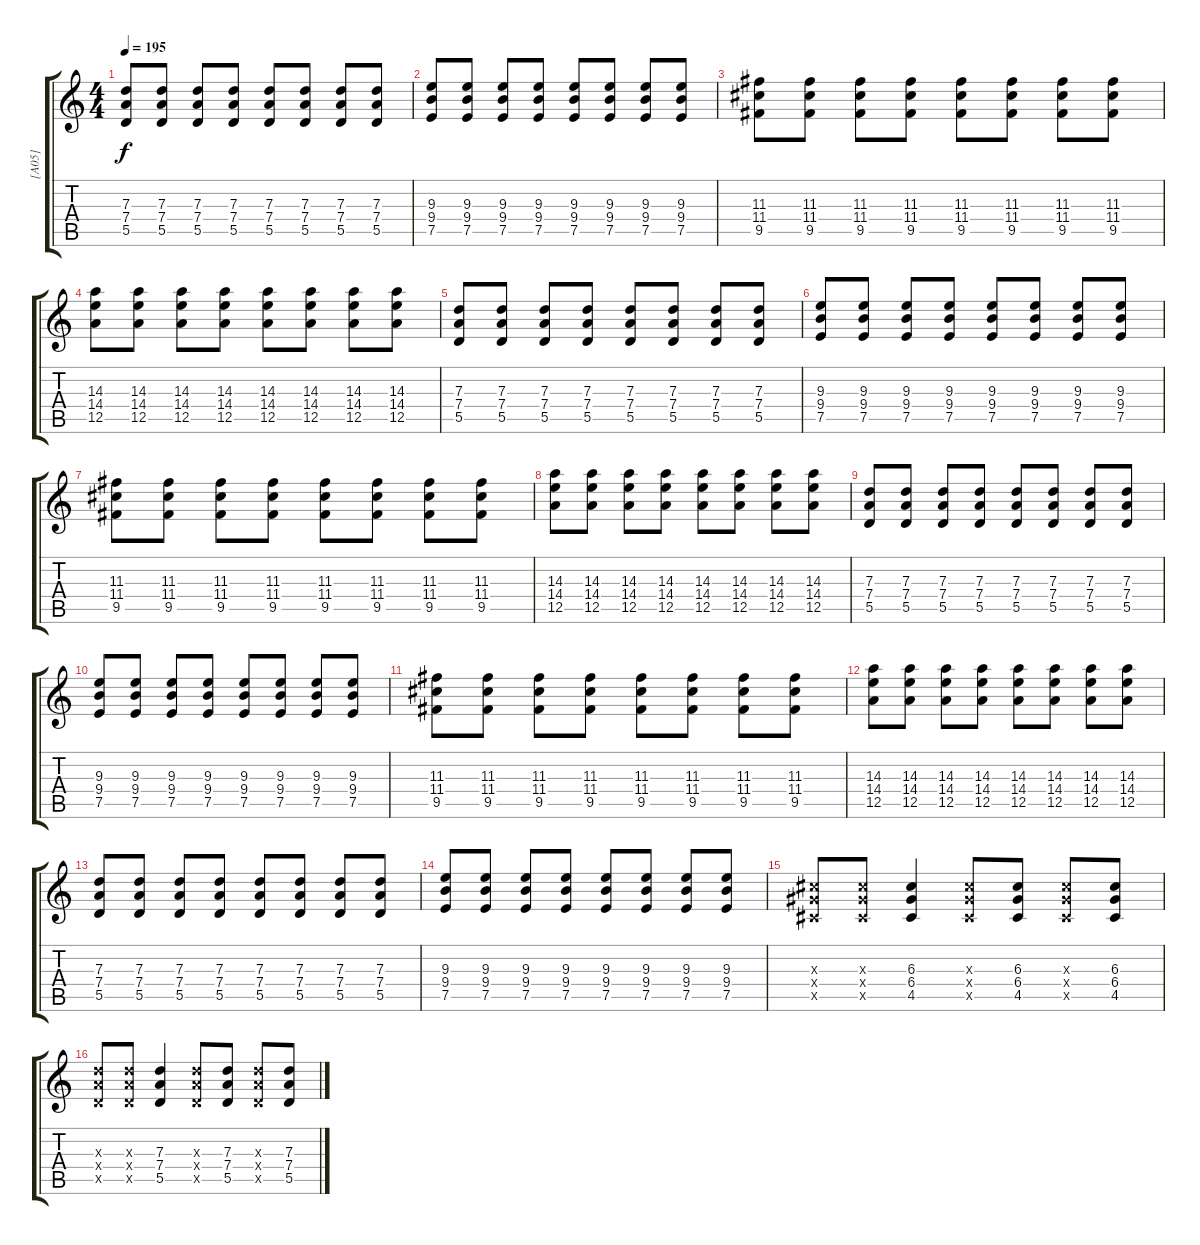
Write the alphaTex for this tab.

\track ("[A05]" "[A05]") {instrument distortionguitar}
\staff {score tabs}
\tuning (E4 B3 G3 D3 A2 E2) {hide}
\ts (4 4)
\tempo 195
\clef g2
\ks c
(7.3 7.4 5.5).8{dy f} (7.3 7.4 5.5).8 (7.3 7.4 5.5).8 (7.3 7.4 5.5).8 (7.3 7.4 5.5).8 (7.3 7.4 5.5).8 (7.3 7.4 5.5).8 (7.3 7.4 5.5).8 |
(9.3 9.4 7.5).8 (9.3 9.4 7.5).8 (9.3 9.4 7.5).8 (9.3 9.4 7.5).8 (9.3 9.4 7.5).8 (9.3 9.4 7.5).8 (9.3 9.4 7.5).8 (9.3 9.4 7.5).8 |
(11.3 11.4 9.5).8 (11.3 11.4 9.5).8 (11.3 11.4 9.5).8 (11.3 11.4 9.5).8 (11.3 11.4 9.5).8 (11.3 11.4 9.5).8 (11.3 11.4 9.5).8 (11.3 11.4 9.5).8 |
(14.3 14.4 12.5).8 (14.3 14.4 12.5).8 (14.3 14.4 12.5).8 (14.3 14.4 12.5).8 (14.3 14.4 12.5).8 (14.3 14.4 12.5).8 (14.3 14.4 12.5).8 (14.3 14.4 12.5).8 |
(7.3 7.4 5.5).8 (7.3 7.4 5.5).8 (7.3 7.4 5.5).8 (7.3 7.4 5.5).8 (7.3 7.4 5.5).8 (7.3 7.4 5.5).8 (7.3 7.4 5.5).8 (7.3 7.4 5.5).8 |
(9.3 9.4 7.5).8 (9.3 9.4 7.5).8 (9.3 9.4 7.5).8 (9.3 9.4 7.5).8 (9.3 9.4 7.5).8 (9.3 9.4 7.5).8 (9.3 9.4 7.5).8 (9.3 9.4 7.5).8 |
(11.3 11.4 9.5).8 (11.3 11.4 9.5).8 (11.3 11.4 9.5).8 (11.3 11.4 9.5).8 (11.3 11.4 9.5).8 (11.3 11.4 9.5).8 (11.3 11.4 9.5).8 (11.3 11.4 9.5).8 |
(14.3 14.4 12.5).8 (14.3 14.4 12.5).8 (14.3 14.4 12.5).8 (14.3 14.4 12.5).8 (14.3 14.4 12.5).8 (14.3 14.4 12.5).8 (14.3 14.4 12.5).8 (14.3 14.4 12.5).8 |
(7.3 7.4 5.5).8 (7.3 7.4 5.5).8 (7.3 7.4 5.5).8 (7.3 7.4 5.5).8 (7.3 7.4 5.5).8 (7.3 7.4 5.5).8 (7.3 7.4 5.5).8 (7.3 7.4 5.5).8 |
(9.3 9.4 7.5).8 (9.3 9.4 7.5).8 (9.3 9.4 7.5).8 (9.3 9.4 7.5).8 (9.3 9.4 7.5).8 (9.3 9.4 7.5).8 (9.3 9.4 7.5).8 (9.3 9.4 7.5).8 |
(11.3 11.4 9.5).8 (11.3 11.4 9.5).8 (11.3 11.4 9.5).8 (11.3 11.4 9.5).8 (11.3 11.4 9.5).8 (11.3 11.4 9.5).8 (11.3 11.4 9.5).8 (11.3 11.4 9.5).8 |
(14.3 14.4 12.5).8 (14.3 14.4 12.5).8 (14.3 14.4 12.5).8 (14.3 14.4 12.5).8 (14.3 14.4 12.5).8 (14.3 14.4 12.5).8 (14.3 14.4 12.5).8 (14.3 14.4 12.5).8 |
(7.3 7.4 5.5).8 (7.3 7.4 5.5).8 (7.3 7.4 5.5).8 (7.3 7.4 5.5).8 (7.3 7.4 5.5).8 (7.3 7.4 5.5).8 (7.3 7.4 5.5).8 (7.3 7.4 5.5).8 |
(9.3 9.4 7.5).8 (9.3 9.4 7.5).8 (9.3 9.4 7.5).8 (9.3 9.4 7.5).8 (9.3 9.4 7.5).8 (9.3 9.4 7.5).8 (9.3 9.4 7.5).8 (9.3 9.4 7.5).8 |
(6.3{x} 6.4{x} 4.5{x}).8 (6.3{x} 6.4{x} 4.5{x}).8 (6.3 6.4 4.5).4 (6.3{x} 6.4{x} 4.5{x}).8 (6.3 6.4 4.5).8 (6.3{x} 6.4{x} 4.5{x}).8 (6.3 6.4 4.5).8 |
(7.3{x} 7.4{x} 5.5{x}).8 (7.3{x} 7.4{x} 5.5{x}).8 (7.3 7.4 5.5).4 (7.3{x} 7.4{x} 5.5{x}).8 (7.3 7.4 5.5).8 (7.3{x} 7.4{x} 5.5{x}).8 (7.3 7.4 5.5).8
